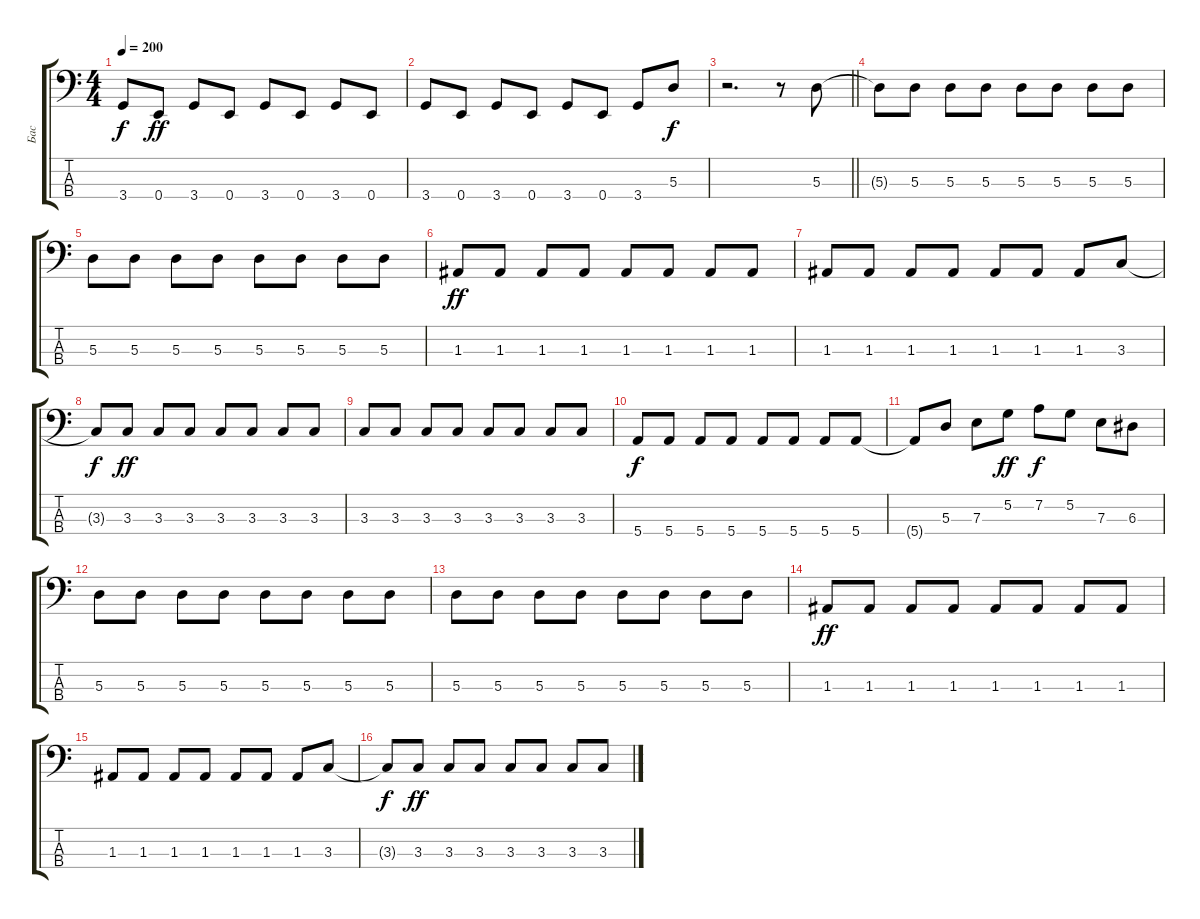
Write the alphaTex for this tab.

\track ("Бас" "Бас") {instrument electricbassfinger}
\staff {score tabs}
\tuning (G2 D2 A1 E1) {hide}
\ts (4 4)
\tempo 200
\clef f4
\ks c
3.4{t}.8{dy f} 0.4.8{dy ff} 3.4.8 0.4.8 3.4.8 0.4.8 3.4.8 0.4.8 |
3.4.8 0.4.8 3.4.8 0.4.8 3.4.8 0.4.8 3.4.8 5.3.8{dy f} |
\barLineRight lightlight
r.2{d} r.8 5.3.8 |
5.3{t}.8 5.3.8 5.3.8 5.3.8 5.3.8 5.3.8 5.3.8 5.3.8 |
5.3.8 5.3.8 5.3.8 5.3.8 5.3.8 5.3.8 5.3.8 5.3.8 |
1.3.8{dy ff} 1.3.8 1.3.8 1.3.8 1.3.8 1.3.8 1.3.8 1.3.8 |
1.3.8 1.3.8 1.3.8 1.3.8 1.3.8 1.3.8 1.3.8 3.3.8 |
3.3{t}.8{dy f} 3.3.8{dy ff} 3.3.8 3.3.8 3.3.8 3.3.8 3.3.8 3.3.8 |
3.3.8 3.3.8 3.3.8 3.3.8 3.3.8 3.3.8 3.3.8 3.3.8 |
5.4.8{dy f} 5.4.8 5.4.8 5.4.8 5.4.8 5.4.8 5.4.8 5.4.8 |
5.4{t}.8 5.3.8 7.3.8 5.2.8{dy ff} 7.2.8{dy f} 5.2.8 7.3.8 6.3.8 |
5.3.8 5.3.8 5.3.8 5.3.8 5.3.8 5.3.8 5.3.8 5.3.8 |
5.3.8 5.3.8 5.3.8 5.3.8 5.3.8 5.3.8 5.3.8 5.3.8 |
1.3.8{dy ff} 1.3.8 1.3.8 1.3.8 1.3.8 1.3.8 1.3.8 1.3.8 |
1.3.8 1.3.8 1.3.8 1.3.8 1.3.8 1.3.8 1.3.8 3.3.8 |
3.3{t}.8{dy f} 3.3.8{dy ff} 3.3.8 3.3.8 3.3.8 3.3.8 3.3.8 3.3.8
